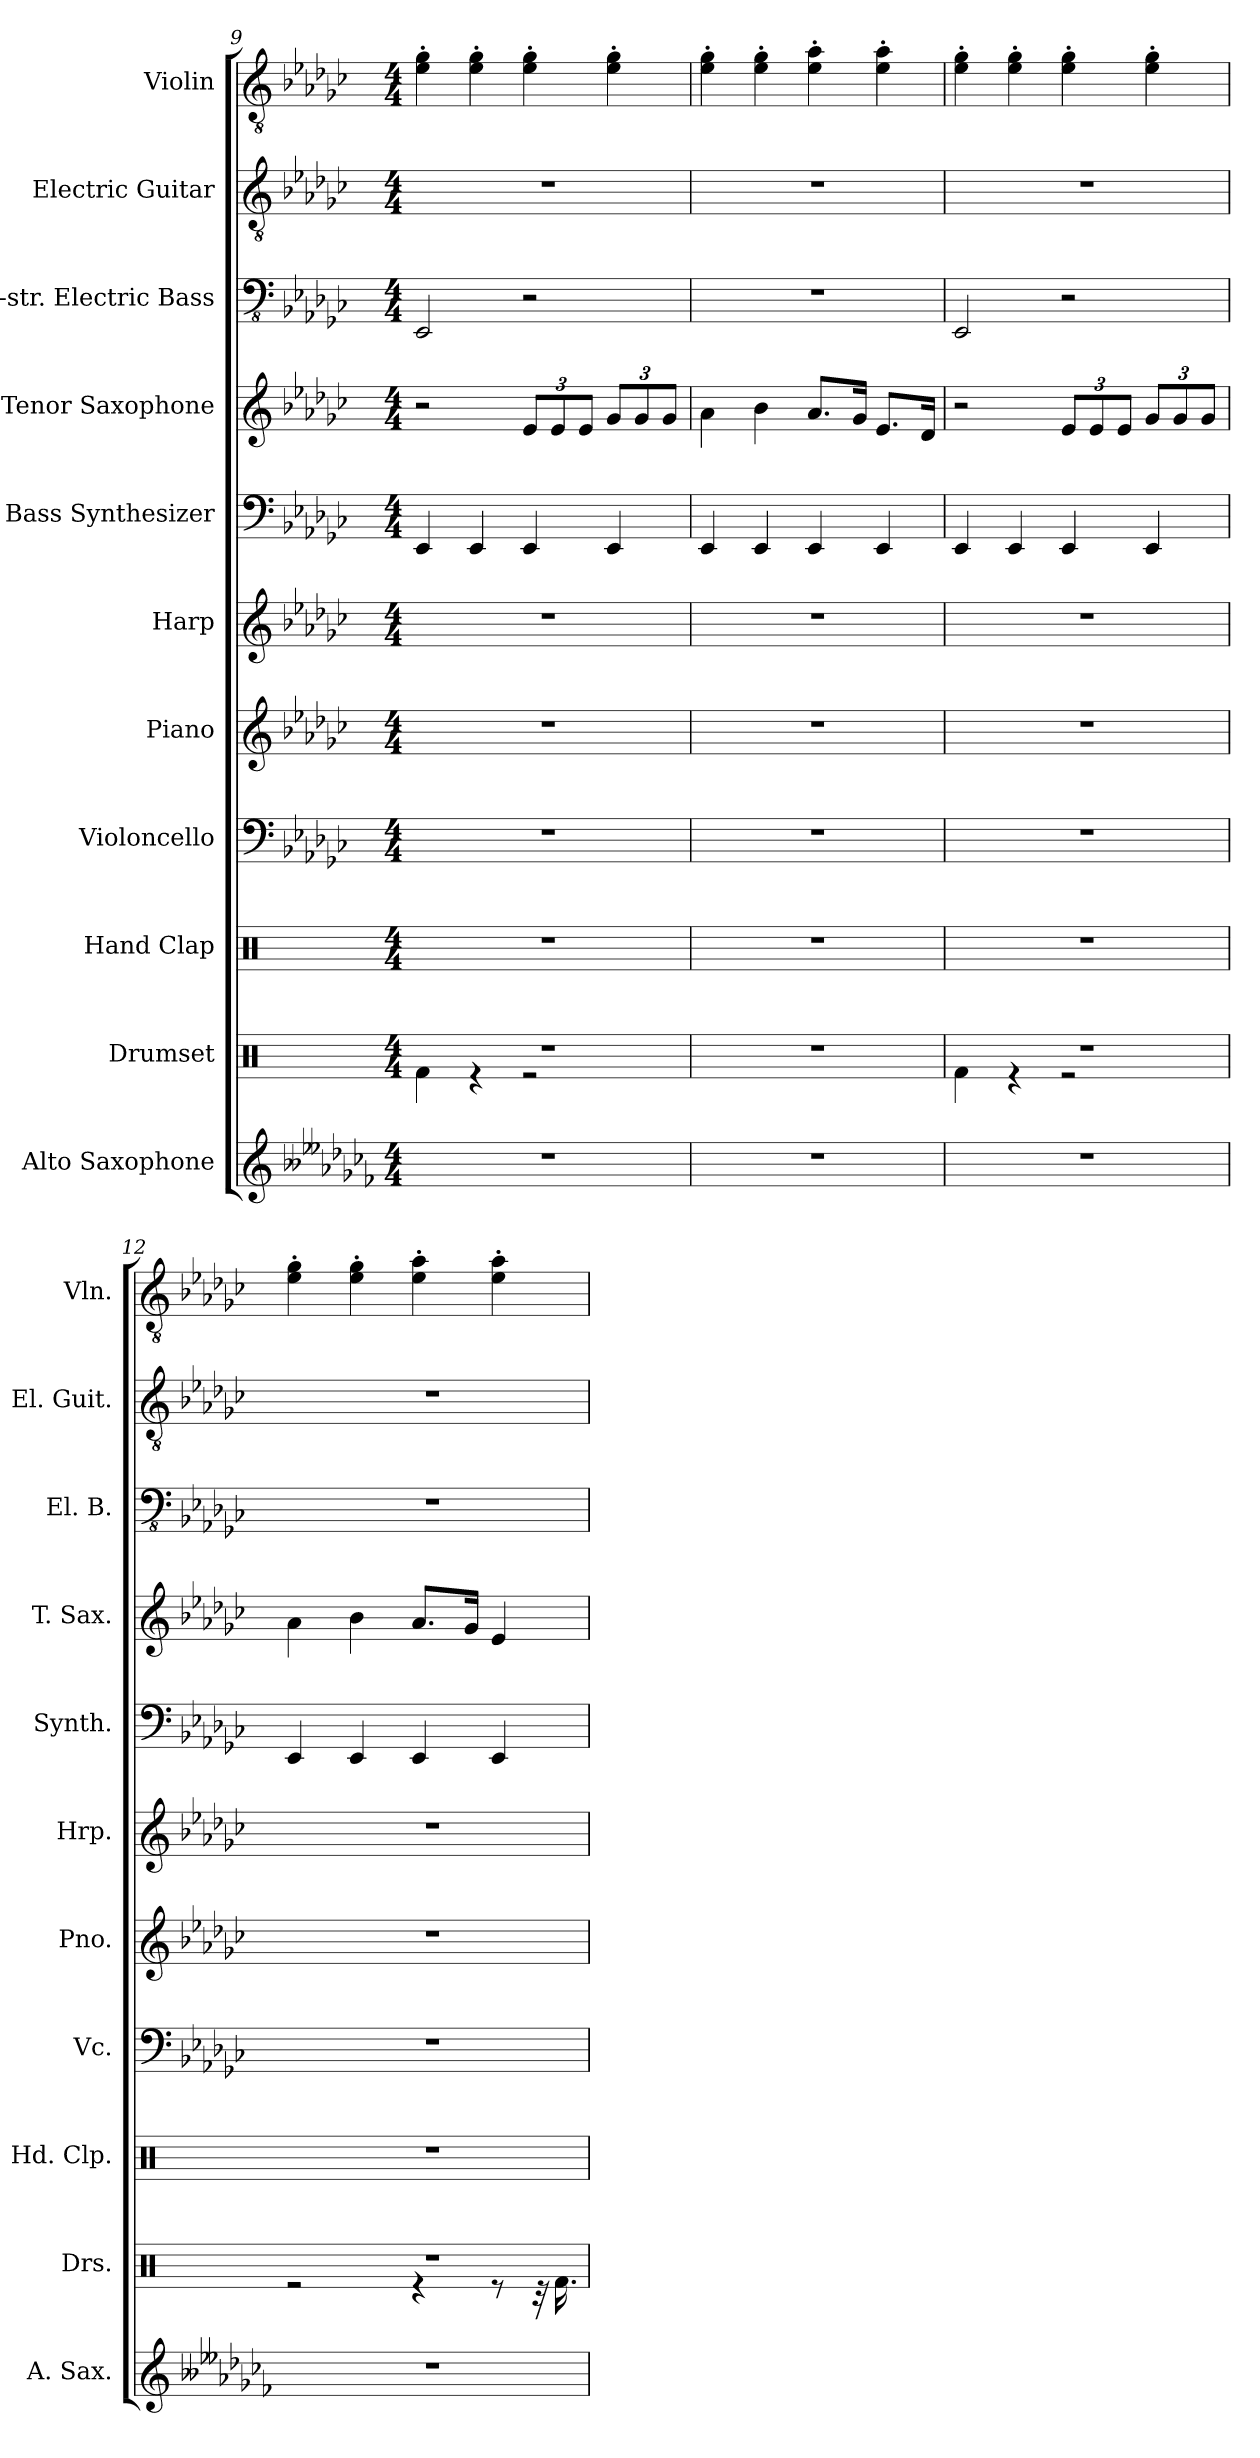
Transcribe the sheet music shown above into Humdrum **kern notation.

**kern	**kern	**kern	**kern	**kern	**kern	**kern	**kern	**kern	**kern	**kern
*part11	*part10	*part9	*part8	*part7	*part6	*part5	*part4	*part3	*part2	*part1
*staff11	*staff10	*staff9	*staff8	*staff7	*staff6	*staff5	*staff4	*staff3	*staff2	*staff1
*I"Alto Saxophone	*I"Drumset	*I"Hand Clap	*I"Violoncello	*I"Piano	*I"Harp	*I"Bass Synthesizer	*I"Tenor Saxophone	*I"5-str. Electric Bass	*I"Electric Guitar	*I"Violin
*I'A. Sax.	*I'Drs.	*I'Hd. Clp.	*I'Vc.	*I'Pno.	*I'Hrp.	*I'Synth.	*I'T. Sax.	*I'El. B.	*I'El. Guit.	*I'Vln.
*clefG2	*clefX	*clefX	*clefF4	*clefG2	*clefG2	*clefF4	*clefG2	*clefFv4	*clefGv2	*clefGv2
*ITrd5c9	*	*	*	*	*	*	*ITrd8c14	*	*	*
*k[b--e--a-d-g-c-f-]	*k[]	*k[]	*k[b-e-a-d-g-c-]	*k[b-e-a-d-g-c-]	*k[b-e-a-d-g-c-]	*k[b-e-a-d-g-c-]	*k[b-e-a-d-g-c-]	*k[b-e-a-d-g-c-]	*k[b-e-a-d-g-c-]	*k[b-e-a-d-g-c-]
*M4/4	*M4/4	*M4/4	*M4/4	*M4/4	*M4/4	*M4/4	*M4/4	*M4/4	*M4/4	*M4/4
=9	=9	=9	=9	=9	=9	=9	=9	=9	=9	=9
*	*^	*	*	*	*	*	*	*	*	*
1r	1r	4Rf\	1r	1r	1r	1r	4EE-/	2r	2EEE-/	1r	4e-\' 4g-\'
.	.	4r	.	.	.	.	4EE-/	.	.	.	4e-\' 4g-\'
*	*	*	*	*	*	*	*	*Xbrackettup	*	*	*
.	.	2r	.	.	.	.	4EE-/	12E-/L	2r	.	4e-\' 4g-\'
.	.	.	.	.	.	.	.	12E-/	.	.	.
.	.	.	.	.	.	.	.	12E-/J	.	.	.
.	.	.	.	.	.	.	4EE-/	12G-/L	.	.	4e-\' 4g-\'
.	.	.	.	.	.	.	.	12G-/	.	.	.
.	.	.	.	.	.	.	.	12G-/J	.	.	.
*	*v	*v	*	*	*	*	*	*	*	*	*
=10	=10	=10	=10	=10	=10	=10	=10	=10	=10	=10
1r	1r	1r	1r	1r	1r	4EE-/	4A-\	1r	1r	4e-\' 4g-\'
.	.	.	.	.	.	4EE-/	4B-\	.	.	4e-\' 4g-\'
.	.	.	.	.	.	4EE-/	8.A-/L	.	.	4e-\' 4a-\'
.	.	.	.	.	.	.	16G-/Jk	.	.	.
.	.	.	.	.	.	4EE-/	8.E-/L	.	.	4e-\' 4a-\'
.	.	.	.	.	.	.	16D-/Jk	.	.	.
!!LO:PB:g=z
=11	=11	=11	=11	=11	=11	=11	=11	=11	=11	=11
*	*^	*	*	*	*	*	*	*	*	*
1r	1r	4Rf\	1r	1r	1r	1r	4EE-/	2r	2EEE-/	1r	4e-\' 4g-\'
.	.	4r	.	.	.	.	4EE-/	.	.	.	4e-\' 4g-\'
.	.	2r	.	.	.	.	4EE-/	12E-/L	2r	.	4e-\' 4g-\'
.	.	.	.	.	.	.	.	12E-/	.	.	.
.	.	.	.	.	.	.	.	12E-/J	.	.	.
.	.	.	.	.	.	.	4EE-/	12G-/L	.	.	4e-\' 4g-\'
.	.	.	.	.	.	.	.	12G-/	.	.	.
.	.	.	.	.	.	.	.	12G-/J	.	.	.
=12	=12	=12	=12	=12	=12	=12	=12	=12	=12	=12	=12
1r	1r	2r	1r	1r	1r	1r	4EE-/	4A-\	1r	1r	4e-\' 4g-\'
.	.	.	.	.	.	.	4EE-/	4B-\	.	.	4e-\' 4g-\'
.	.	4r	.	.	.	.	4EE-/	8.A-/L	.	.	4e-\' 4a-\'
.	.	.	.	.	.	.	.	16G-/Jk	.	.	.
.	.	8r	.	.	.	.	4EE-/	4E-/	.	.	4e-\' 4a-\'
.	.	32r	.	.	.	.	.	.	.	.	.
.	.	16.Rf\	.	.	.	.	.	.	.	.	.
*	*v	*v	*	*	*	*	*	*	*	*	*
=	=	=	=	=	=	=	=	=	=	=
*-	*-	*-	*-	*-	*-	*-	*-	*-	*-	*-
